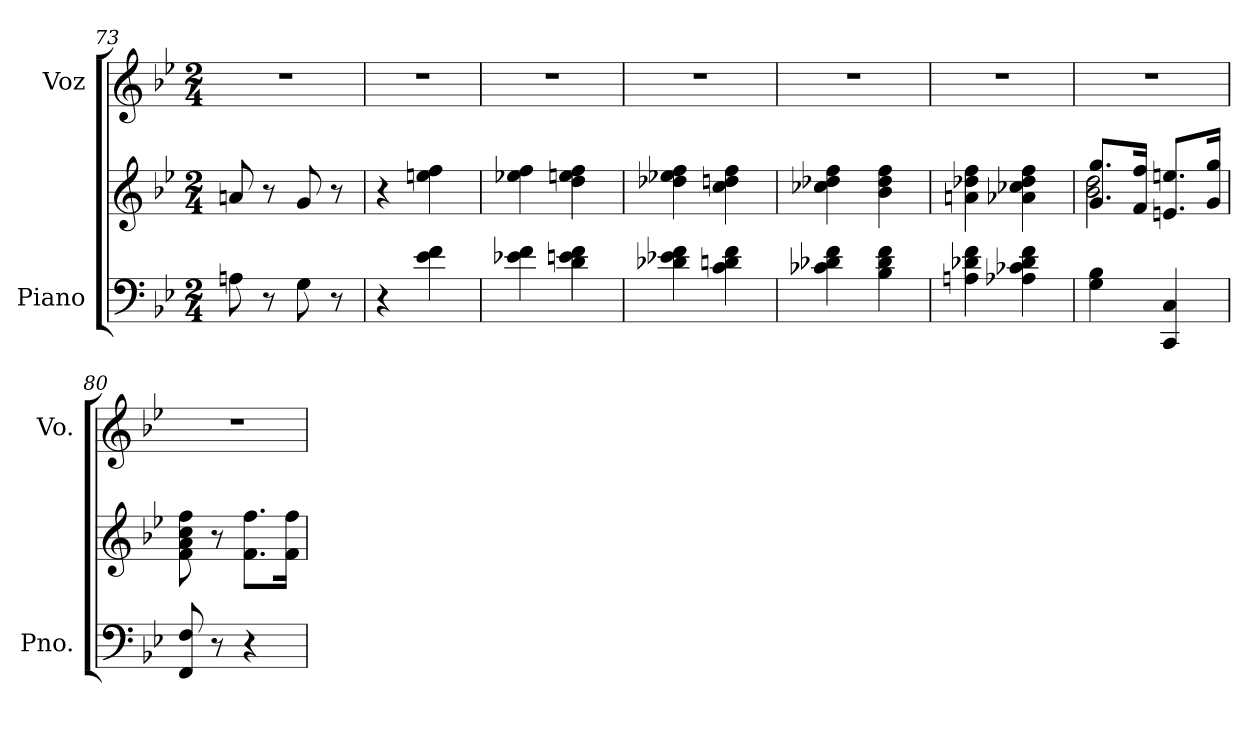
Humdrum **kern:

**kern	**kern	**kern
*part2	*part2	*part1
*staff3	*staff2	*staff1
*I"Piano	*	*I"Voz
*I'Pno.	*	*I'Vo.
*clefF4	*clefG2	*clefG2
*k[b-e-]	*k[b-e-]	*k[b-e-]
*M2/4	*M2/4	*M2/4
=73	=73	=73
8An\	8an/	2r
8r	8r	.
8G\	8g/	.
8r	8r	.
!!LO:LB:g=z
=74	=74	=74
4r	4r	2r
4e-\ 4f\	4een\ 4ff\	.
=75	=75	=75
4e-X\ 4f\	4ee-X\ 4ff\	2r
4d\ 4en\ 4f\	4dd\ 4een\ 4ff\	.
=76	=76	=76
4d-X\ 4e-X\ 4f\	4dd-X\ 4ee-X\ 4ff\	2r
4c\ 4dn\ 4f\	4cc\ 4ddn\ 4ff\	.
=77	=77	=77
4c-X\ 4d-X\ 4f\	4cc-X\ 4dd-X\ 4ff\	2r
4B-\ 4d-\ 4f\	4b-\ 4dd-\ 4ff\	.
=78	=78	=78
4An\ 4d-X\ 4f\	4an\ 4dd-X\ 4ff\	2r
4A-X\ 4c-X\ 4d-\ 4f\	4a-X\ 4cc-X\ 4dd-\ 4ff\	.
=79	=79	=79
*	*^	*
4G\ 4B-\	8.g/ 8.gg/L	2b-\ 2dd\	2r
.	16f/ 16ff/Jk	.	.
4CC/ 4C/	8.en/ 8.een/L	.	.
.	16g/ 16gg/Jk	.	.
*	*v	*v	*
=80	=80	=80
8FF/ 8F/	8f\ 8a\ 8cc\ 8ff\	2r
8r	8r	.
4r	8.f\ 8.ff\L	.
.	16f\ 16ff\Jk	.
=	=	=
*-	*-	*-
